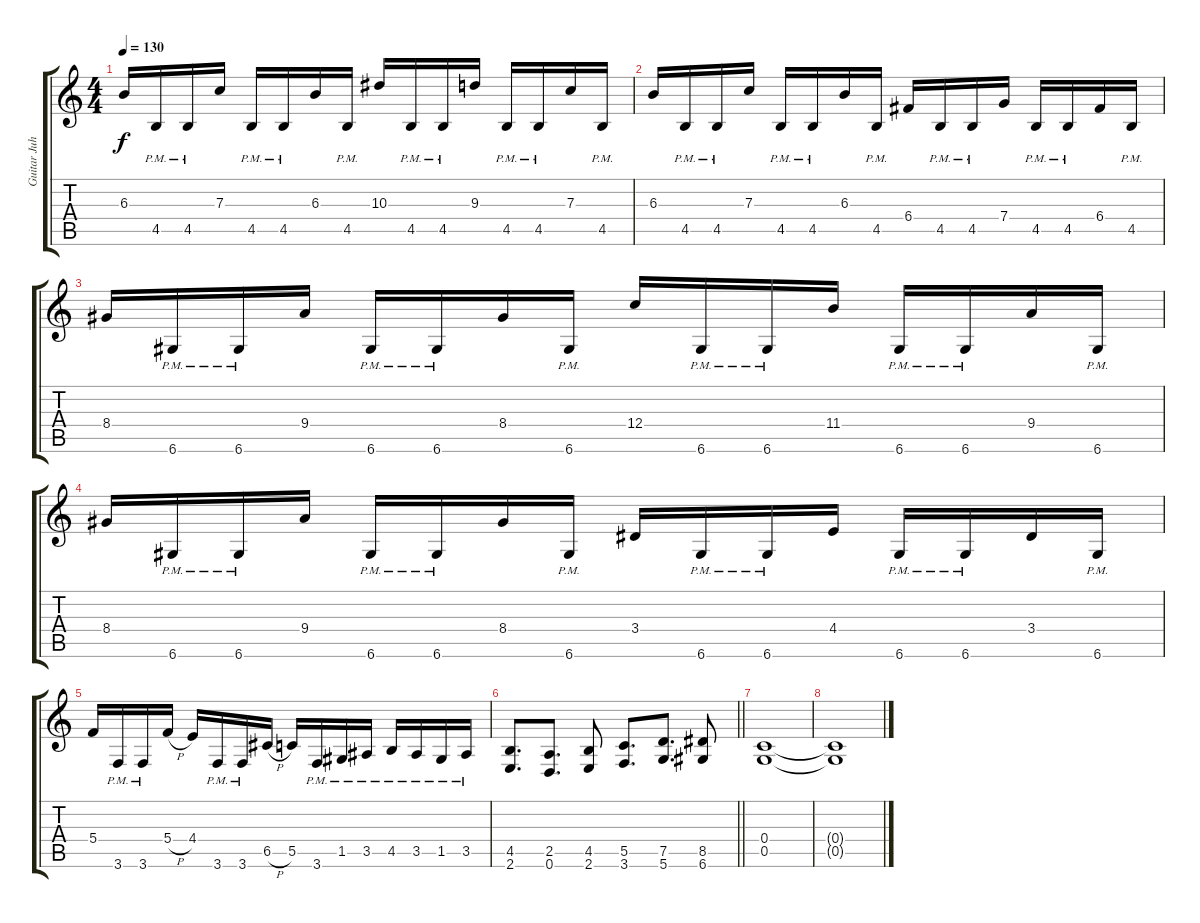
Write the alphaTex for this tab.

\track ("Guitar Juha" "Guitar Juh") {instrument distortionguitar}
\staff {score tabs}
\tuning (D4 A3 F3 C3 G2 D2) {hide}
\ts (4 4)
\tempo 130
\clef g2
\ks c
6.3.16{dy f} 4.5{pm}.16 4.5{pm}.16 7.3.16 4.5{pm}.16 4.5{pm}.16 6.3.16 4.5{pm}.16 10.3.16 4.5{pm}.16 4.5{pm}.16 9.3.16 4.5{pm}.16 4.5{pm}.16 7.3.16 4.5{pm}.16 |
6.3.16 4.5{pm}.16 4.5{pm}.16 7.3.16 4.5{pm}.16 4.5{pm}.16 6.3.16 4.5{pm}.16 6.4.16 4.5{pm}.16 4.5{pm}.16 7.4.16 4.5{pm}.16 4.5{pm}.16 6.4.16 4.5{pm}.16 |
8.4.16 6.6{pm}.16 6.6{pm}.16 9.4.16 6.6{pm}.16 6.6{pm}.16 8.4.16 6.6{pm}.16 12.4.16 6.6{pm}.16 6.6{pm}.16 11.4.16 6.6{pm}.16 6.6{pm}.16 9.4.16 6.6{pm}.16 |
8.4.16 6.6{pm}.16 6.6{pm}.16 9.4.16 6.6{pm}.16 6.6{pm}.16 8.4.16 6.6{pm}.16 3.4.16 6.6{pm}.16 6.6{pm}.16 4.4.16 6.6{pm}.16 6.6{pm}.16 3.4.16 6.6{pm}.16 |
5.4.16 3.6{pm}.16 3.6{pm}.16 5.4{h}.16 4.4.16 3.6{pm}.16 3.6{pm}.16 6.5{h}.16 5.5.16 3.6{pm}.16 1.5{pm}.16 3.5{pm}.16 4.5{pm}.16 3.5{pm}.16 1.5{pm}.16 3.5{pm}.16 |
\barLineRight lightlight
(4.5 2.6).8{d} (2.5 0.6).8{d} (4.5 2.6).8 (5.5 3.6).8{d} (7.5 5.6).8{d} (8.5 6.6).8 |
(0.4 0.5).1 |
(0.4{t} 0.5{t}).1
